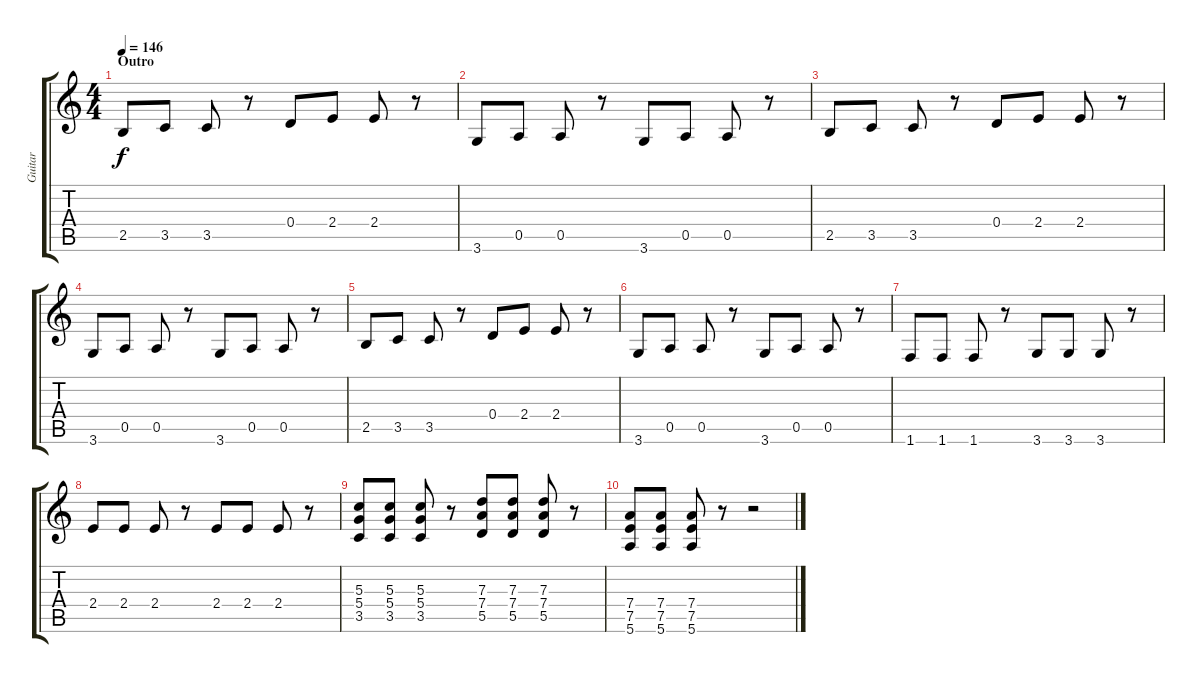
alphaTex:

\track ("Guitar" "Guitar") {instrument acousticguitarnylon}
\staff {score tabs}
\tuning (E4 B3 G3 D3 A2 E2) {hide}
\ts (4 4)
\section ("" "Outro")
\tempo 146
\clef g2
\ks c
2.5.8{dy f} 3.5.8 3.5.8 r.8 0.4.8 2.4.8 2.4.8 r.8 |
3.6.8 0.5.8 0.5.8 r.8 3.6.8 0.5.8 0.5.8 r.8 |
2.5.8 3.5.8 3.5.8 r.8 0.4.8 2.4.8 2.4.8 r.8 |
3.6.8 0.5.8 0.5.8 r.8 3.6.8 0.5.8 0.5.8 r.8 |
2.5.8 3.5.8 3.5.8 r.8 0.4.8 2.4.8 2.4.8 r.8 |
3.6.8 0.5.8 0.5.8 r.8 3.6.8 0.5.8 0.5.8 r.8 |
1.6.8 1.6.8 1.6.8 r.8 3.6.8 3.6.8 3.6.8 r.8 |
2.4.8 2.4.8 2.4.8 r.8 2.4.8 2.4.8 2.4.8 r.8 |
(5.3 5.4 3.5).8 (5.3 5.4 3.5).8 (5.3 5.4 3.5).8 r.8 (7.3 7.4 5.5).8 (7.3 7.4 5.5).8 (7.3 7.4 5.5).8 r.8 |
(7.4 7.5 5.6).8 (7.4 7.5 5.6).8 (7.4 7.5 5.6).8 r.8 r.2
